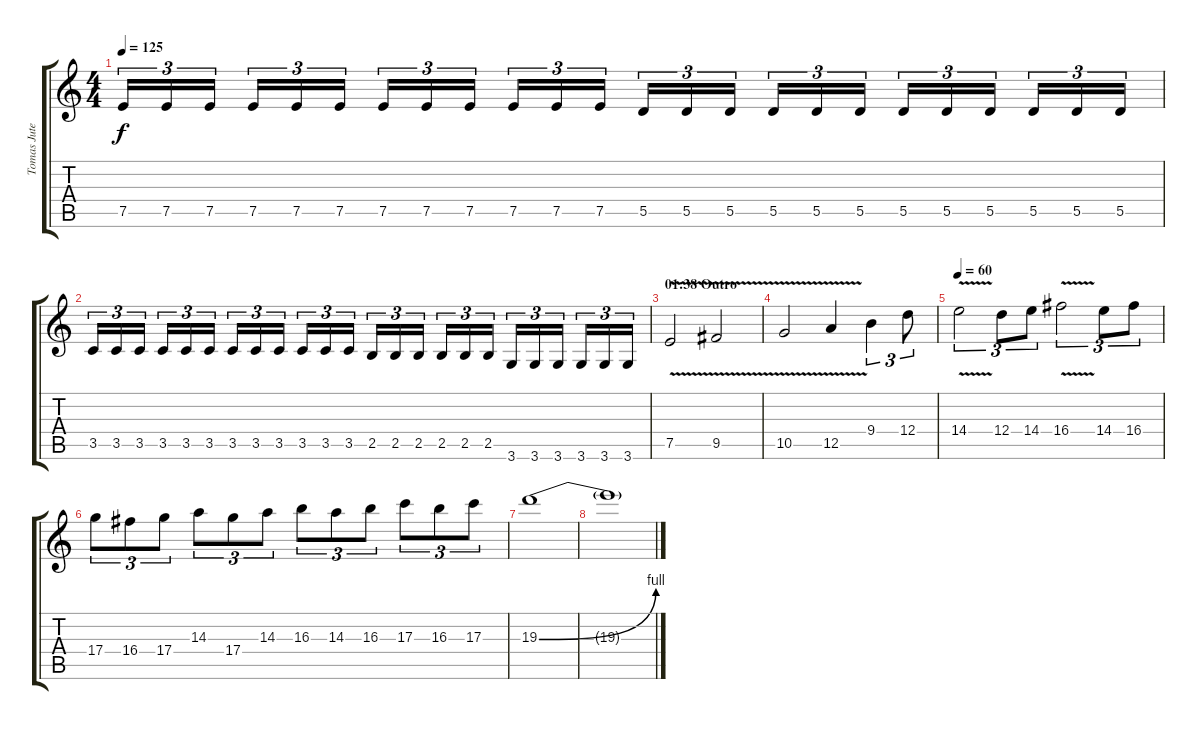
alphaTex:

\track ("Tomas Jutenfaldt" "Tomas Jute") {instrument distortionguitar}
\staff {score tabs}
\tuning (E4 B3 G3 D3 A2 E2) {hide}
\ts (4 4)
\tempo 125
\clef g2
\ks c
7.5.16{tu (3 2) dy f} 7.5.16{tu (3 2)} 7.5.16{tu (3 2)} 7.5.16{tu (3 2)} 7.5.16{tu (3 2)} 7.5.16{tu (3 2)} 7.5.16{tu (3 2)} 7.5.16{tu (3 2)} 7.5.16{tu (3 2)} 7.5.16{tu (3 2)} 7.5.16{tu (3 2)} 7.5.16{tu (3 2)} 5.5.16{tu (3 2)} 5.5.16{tu (3 2)} 5.5.16{tu (3 2)} 5.5.16{tu (3 2)} 5.5.16{tu (3 2)} 5.5.16{tu (3 2)} 5.5.16{tu (3 2)} 5.5.16{tu (3 2)} 5.5.16{tu (3 2)} 5.5.16{tu (3 2)} 5.5.16{tu (3 2)} 5.5.16{tu (3 2)} |
3.5.16{tu (3 2)} 3.5.16{tu (3 2)} 3.5.16{tu (3 2)} 3.5.16{tu (3 2)} 3.5.16{tu (3 2)} 3.5.16{tu (3 2)} 3.5.16{tu (3 2)} 3.5.16{tu (3 2)} 3.5.16{tu (3 2)} 3.5.16{tu (3 2)} 3.5.16{tu (3 2)} 3.5.16{tu (3 2)} 2.5.16{tu (3 2)} 2.5.16{tu (3 2)} 2.5.16{tu (3 2)} 2.5.16{tu (3 2)} 2.5.16{tu (3 2)} 2.5.16{tu (3 2)} 3.6.16{tu (3 2)} 3.6.16{tu (3 2)} 3.6.16{tu (3 2)} 3.6.16{tu (3 2)} 3.6.16{tu (3 2)} 3.6.16{tu (3 2)} |
\section ("" "01:38 Outro")
7.5{v}.2 9.5{v}.2 |
10.5{v}.2 12.5{v}.4 9.4.4{tu (3 2)} 12.4.8{tu (3 2)} |
\tempo 60
14.4{v}.2{tu (3 2)} 12.4.8{tu (3 2)} 14.4.8{tu (3 2)} 16.4{v}.2{tu (3 2)} 14.4.8{tu (3 2)} 16.4.8{tu (3 2)} |
17.4.8{tu (3 2)} 16.4.8{tu (3 2)} 17.4.8{tu (3 2)} 14.3.8{tu (3 2)} 17.4.8{tu (3 2)} 14.3.8{tu (3 2)} 16.3.8{tu (3 2)} 14.3.8{tu (3 2)} 16.3.8{tu (3 2)} 17.3.8{tu (3 2)} 16.3.8{tu (3 2)} 17.3.8{tu (3 2)} |
19.3{be (bend 0 0 60 4)}.1 |
19.3{t}.1{volume 5}
